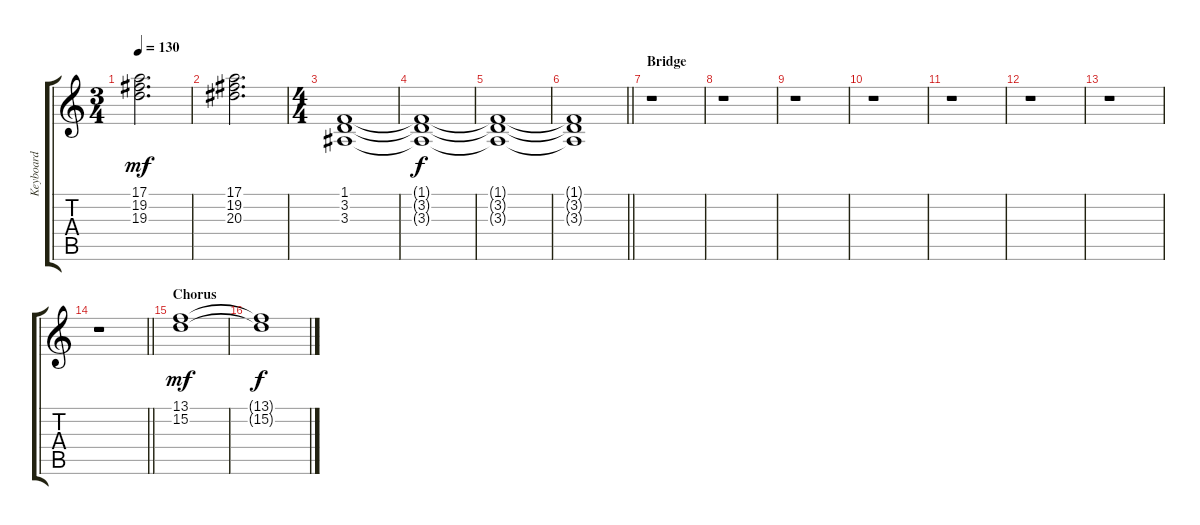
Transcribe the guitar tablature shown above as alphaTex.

\track ("Keyboard" "Keyboard") {instrument lead2sawtooth}
\staff {score tabs}
\tuning (E4 B3 G3 D3 A2 E2) {hide}
\ts (3 4)
\tempo 130
\clef g2
\ks c
(17.1 19.2 19.3).2{d dy mf} |
(17.1 19.2 20.3).2{d} |
\ts (4 4)
(1.1 3.2 3.3).1 |
(1.1{t} 3.2{t} 3.3{t}).1{dy f} |
(1.1{t} 3.2{t} 3.3{t}).1 |
\barLineRight lightlight
(1.1{t} 3.2{t} 3.3{t}).1 |
\section ("" "Bridge")
r.1 |
r.1 |
r.1 |
r.1 |
r.1 |
r.1 |
r.1 |
\barLineRight lightlight
r.1 |
\section ("" "Chorus")
(13.1 15.2).1{dy mf instrument stringensemble1} |
(13.1{t} 15.2{t}).1{dy f}
